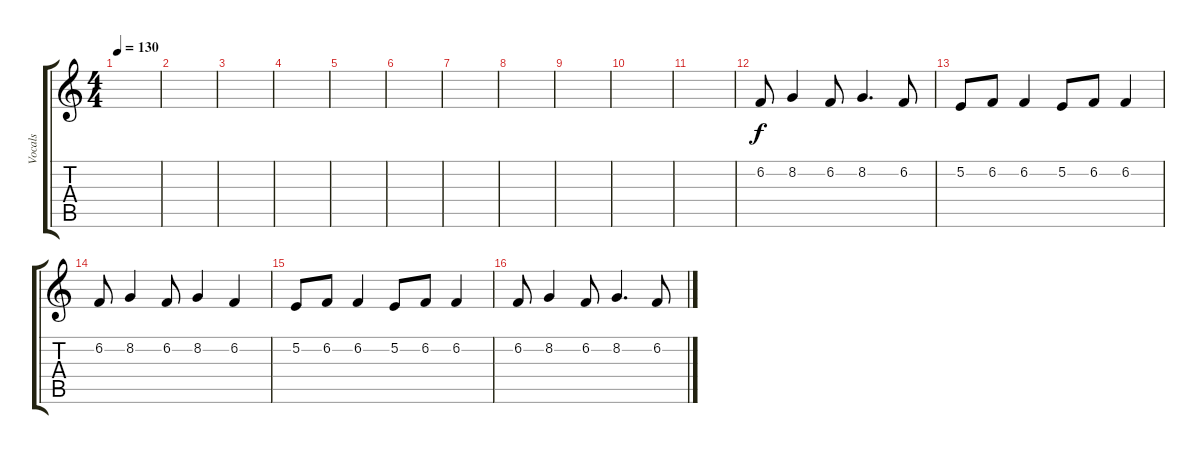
\track ("Vocals" "Vocals") {instrument lead3calliope}
\staff {score tabs}
\tuning (E4 B3 G3 D3 A2 E2) {hide}
\ts (4 4)
\tempo 130
\clef g2
\ks c
|
|
|
|
|
|
|
|
|
|
|
6.2.8 8.2.4 6.2.8 8.2.4{d} 6.2.8 |
5.2.8 6.2.8 6.2.4 5.2.8 6.2.8 6.2.4 |
6.2.8 8.2.4 6.2.8 8.2.4 6.2.4 |
5.2.8 6.2.8 6.2.4 5.2.8 6.2.8 6.2.4 |
6.2.8 8.2.4 6.2.8 8.2.4{d} 6.2.8
